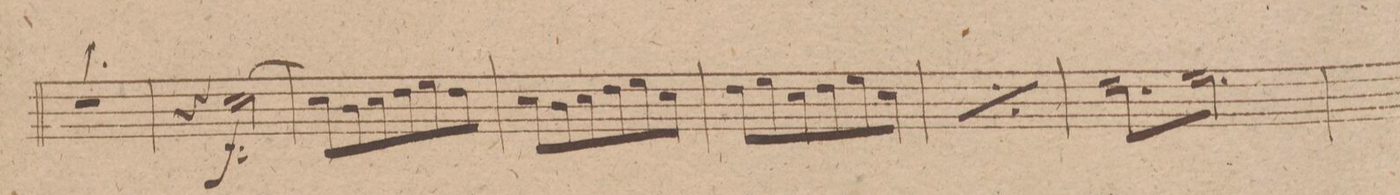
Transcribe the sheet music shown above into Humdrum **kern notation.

**kern	**dynam
*I"Oboe 2do in	*
*clefG2	*
*k[f#]	*
*M3/4	*
2.r	.
=16	=16
4r	.
[2cc\	f
=17	=17
8cc\L]	.
8b\	.
8cc\	.
8dd\	.
8ee\	.
8dd\J	.
=18	=18
8cc\L	.
8b\	.
8cc\	.
8dd\	.
8ee\	.
8cc\J	.
=19	=19
8dd\L	.
8ee\	.
8cc\	.
8dd\	.
8ee\	.
8cc\J	.
=20	=20
*rep	*
8dd\L	.
8ee\	.
8cc\	.
8dd\	.
8ee\	.
8cc\J	.
*Xrep	*
=21	=21
*tremolo	*
8dd\L	.
8ee\	.
8dd\	.
8ee\	.
8dd\	.
8ee\J	.
*Xtremolo	*
=22	=22
*-	*-
